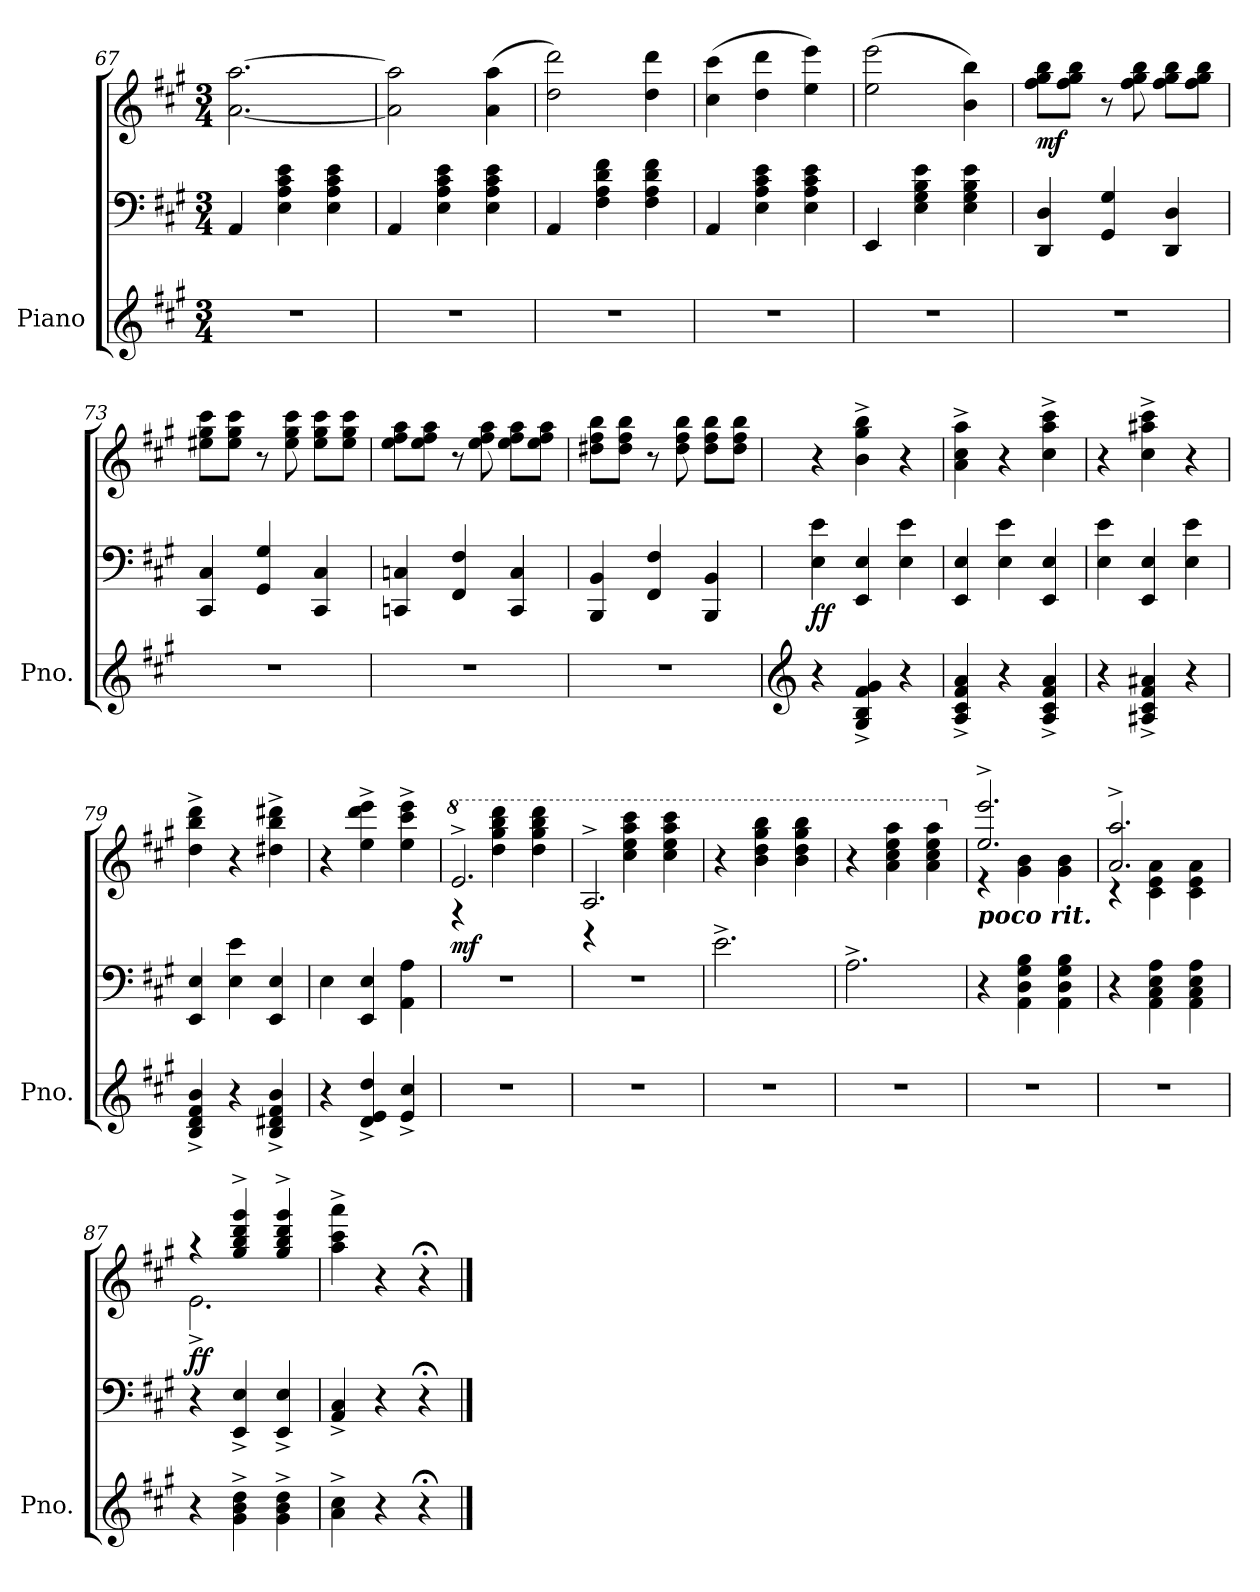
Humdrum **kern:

**kern	**kern	**kern	**dynam
*part1	*part1	*part1	*part1
*staff3	*staff2	*staff1	*staff1/2/3
*I"Piano	*	*	*
*I'Pno.	*	*	*
*clefG2	*clefF4	*clefG2	*
*k[f#c#g#]	*k[f#c#g#]	*k[f#c#g#]	*
*M3/4	*M3/4	*M3/4	*
=67	=67	=67	=67
2.r	4AA/	[2.a\ [2.aa\	.
.	4E\ 4A\ 4c#\ 4e\	.	.
.	4E\ 4A\ 4c#\ 4e\	.	.
=68	=68	=68	=68
2.r	4AA/	2a\] 2aa\]	.
.	4E\ 4A\ 4c#\ 4e\	.	.
.	4E\ 4A\ 4c#\ 4e\	(>4a\ 4aa\	.
=69	=69	=69	=69
2.r	4AA/	2dd\ 2ddd\)	.
.	4F#\ 4A\ 4d\ 4f#\	.	.
.	4F#\ 4A\ 4d\ 4f#\	4dd\ 4ddd\	.
=70	=70	=70	=70
2.r	4AA/	(>4cc#\ 4ccc#\	.
.	4E\ 4A\ 4c#\ 4e\	4dd\ 4ddd\	.
.	4E\ 4A\ 4c#\ 4e\	4ee\ 4eee\)	.
=71	=71	=71	=71
2.r	4EE/	(>2ee\ 2eee\	.
.	4E\ 4G#\ 4B\ 4e\	.	.
.	4E\ 4G#\ 4B\ 4e\	4b\ 4bb\)	.
=72	=72	=72	=72
!	!	!	!LO:DY:b
2.r	4DD/ 4D/	8ff#\ 8gg#\ 8bb\L	mf
.	.	8ff#\ 8gg#\ 8bb\J	.
.	4GG#/ 4G#/	8r	.
.	.	8ff#\ 8gg#\ 8bb\	.
.	4DD/ 4D/	8ff#\ 8gg#\ 8bb\L	.
.	.	8ff#\ 8gg#\ 8bb\J	.
=73	=73	=73	=73
2.r	4CC#/ 4C#/	8ee#X\ 8gg#\ 8ccc#\L	.
.	.	8ee#\ 8gg#\ 8ccc#\J	.
.	4GG#/ 4G#/	8r	.
.	.	8ee#\ 8gg#\ 8ccc#\	.
.	4CC#/ 4C#/	8ee#\ 8gg#\ 8ccc#\L	.
.	.	8ee#\ 8gg#\ 8ccc#\J	.
!!LO:LB:g=z
=74	=74	=74	=74
2.r	4CCn/ 4Cn/	8ee\ 8ff#\ 8aa\L	.
.	.	8ee\ 8ff#\ 8aa\J	.
.	4FF#/ 4F#/	8r	.
.	.	8ee\ 8ff#\ 8aa\	.
.	4CC/ 4C/	8ee\ 8ff#\ 8aa\L	.
.	.	8ee\ 8ff#\ 8aa\J	.
=75	=75	=75	=75
2.r	4BBB/ 4BB/	8dd#X\ 8ff#\ 8bb\L	.
.	.	8dd#\ 8ff#\ 8bb\J	.
.	4FF#/ 4F#/	8r	.
.	.	8dd#\ 8ff#\ 8bb\	.
.	4BBB/ 4BB/	8dd#\ 8ff#\ 8bb\L	.
.	.	8dd#\ 8ff#\ 8bb\J	.
=76	=76	=76	=76
*clefG2	*	*	*
!	!	!	!LO:DY:b=2
4r	4E\ 4e\	4r	ff
4G#/^ 4B/^ 4f#/^ 4g#/^	4EE/ 4E/	4b\^ 4gg#\^ 4bb\^	.
4r	4E\ 4e\	4r	.
=77	=77	=77	=77
4A/^ 4c#/^ 4f#/^ 4a/^	4EE/ 4E/	4a\^ 4cc#\^ 4aa\^	.
4r	4E\ 4e\	4r	.
4A/^ 4c#/^ 4f#/^ 4a/^	4EE/ 4E/	4cc#\^ 4aa\^ 4ccc#\^	.
=78	=78	=78	=78
4r	4E\ 4e\	4r	.
4A#X/^ 4c#/^ 4f#/^ 4a#X/^	4EE/ 4E/	4cc#\^ 4aa#X\^ 4ccc#\^	.
4r	4E\ 4e\	4r	.
=79	=79	=79	=79
4B/^ 4d/^ 4f#/^ 4b/^	4EE/ 4E/	4dd\^ 4bb\^ 4ddd\^	.
4r	4E\ 4e\	4r	.
4B/^ 4d#X/^ 4f#/^ 4b/^	4EE/ 4E/	4dd#X\^ 4bb\^ 4ddd#X\^	.
=80	=80	=80	=80
4r	4E\	4r	.
4d/^ 4e/^ 4dd/^	4EE/ 4E/	4ee\^ 4ddd\^ 4eee\^	.
4e/^ 4cc#/^	4AA\ 4A\	4ee\^ 4ccc#\^ 4eee\^	.
=81	=81	=81	=81
*	*	*8va	*
*	*	*^	*
!	!	!	!	!LO:DY:b
2.r	2.r	2.ee^/	4r	mf
.	.	.	4ddd\ 4ggg#\ 4bbb\ 4dddd\	.
.	.	.	4ddd\ 4ggg#\ 4bbb\ 4dddd\	.
=82	=82	=82	=82	=82
2.r	2.r	2.a^/	4r	.
.	.	.	4ccc#\ 4eee\ 4aaa\ 4cccc#\	.
.	.	.	4ccc#\ 4eee\ 4aaa\ 4cccc#\	.
*	*	*v	*v	*
=83	=83	=83	=83
2.r	2.e^\	4r	.
.	.	4bb\ 4ddd\ 4ggg#\ 4bbb\	.
.	.	4bb\ 4ddd\ 4ggg#\ 4bbb\	.
=84	=84	=84	=84
2.r	2.A^\	4r	.
.	.	4aa\ 4ccc#\ 4eee\ 4aaa\	.
.	.	4aa\ 4ccc#\ 4eee\ 4aaa\	.
=85	=85	=85	=85
*	*	*X8va	*
*	*	*MM176	*
*	*	*^	*
!	!	!LO:TX:b:Bi:t=poco rit.	!	!
2.r	4r	2.ee/^ 2.eee/^	4r	.
.	4AA\ 4D\ 4G#\ 4B\	.	4g#\ 4b\	.
.	4AA\ 4D\ 4G#\ 4B\	.	4g#\ 4b\	.
!!LO:LB:g=z	!!
=86	=86	=86	=86	=86
*	*	*MM166	*	*
2.r	4r	2.a/^ 2.aa/^	4r	.
.	4AA\ 4C#\ 4E\ 4A\	.	4c#\ 4e\ 4a\	.
.	4AA\ 4C#\ 4E\ 4A\	.	4c#\ 4e\ 4a\	.
=87	=87	=87	=87	=87
!	!	!	!	!LO:DY:b
4r	4r	4r	2.e^\	ff
*	*	*MM156	*	*
4g#\^ 4b\^ 4dd\^	4EE/^ 4E/^	4gg#/^ 4bb/^ 4ddd/^ 4ggg#/^	.	.
*	*	*MM146	*	*
4g#\^ 4b\^ 4dd\^	4EE/^ 4E/^	4gg#/^ 4bb/^ 4ddd/^ 4ggg#/^	.	.
*	*	*v	*v	*
=88	=88	=88	=88
4a\^ 4cc#\^	4AA/^ 4C#/^	4aa\^ 4ccc#\^ 4aaa\^	.
4r	4r	4r	.
4r;<	4r;<	4r;<	.
==	==	==	==
*-	*-	*-	*-
